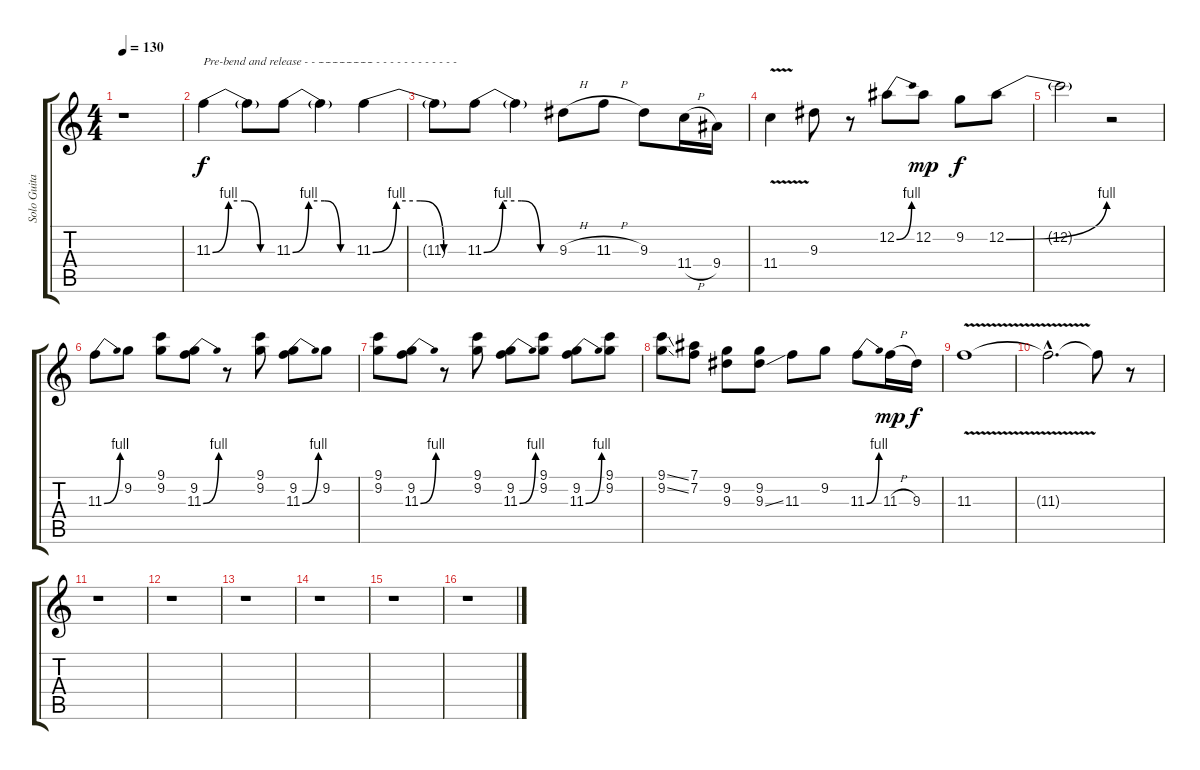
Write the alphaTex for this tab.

\track ("Solo Guitar" "Solo Guita") {instrument overdrivenguitar}
\staff {score tabs}
\tuning (Eb4 Bb3 Gb3 Db3 Ab2 Eb2) {hide}
\ts (4 4)
\tempo 130
\clef g2
\ks c
r.1{dy f} |
11.3{be (custom 0 0 15 4 30 4 45 0 60 0)}.4{txt "Pre-bend and release - - - - - - - - - -"} 11.3{t}.8 11.3{be (custom 0 0 15 4 30 4 45 0 60 0)}.8 11.3{t}.4{txt "- - - - - - - - - - - - - - - - - - - - "} 11.3{be (custom 0 0 15 4 30 4 45 0 60 0)}.4 |
11.3{t}.8 11.3{be (custom 0 0 15 4 30 4 45 0 60 0)}.8 11.3{t}.4 9.3{h}.8 11.3{h}.8 9.3.8 11.4{h}.16 9.4.16 |
11.4{v}.4 9.3.8 r.8 12.2{be (bend 0 0 60 4)}.8 12.2.8{dy mp} 9.2.8{dy f} 12.2{be (bend 0 0 60 4)}.8 |
12.2{t}.2 r.2 |
11.3{be (bend 0 0 60 4)}.8 9.2.8 (9.1 9.2).8 (9.2 11.3{be (bend 0 0 60 4)}).8 r.8 (9.1 9.2).8 (9.2 11.3{be (bend 0 0 60 4)}).8 9.2.8 |
(9.1 9.2).8 (9.2 11.3{be (bend 0 0 60 4)}).8 r.8 (9.1 9.2).8 (9.2 11.3{be (bend 0 0 60 4)}).8 (9.1 9.2).8 (9.2 11.3{be (bend 0 0 60 4)}).8 (9.1 9.2).8 |
(9.1{ss} 9.2{ss}).8 (7.1 7.2).8 (9.2 9.3).8 (9.2 9.3{ss}).8 11.3.8 9.2.8 11.3{be (bend 0 0 60 4)}.8 11.3{h}.16{dy mp} 9.3.16{dy f} |
11.3{v}.1 |
11.3{hac t}.2{d} 11.3{t}.8 r.8 |
r.1 |
r.1 |
r.1 |
r.1 |
r.1 |
r.1
